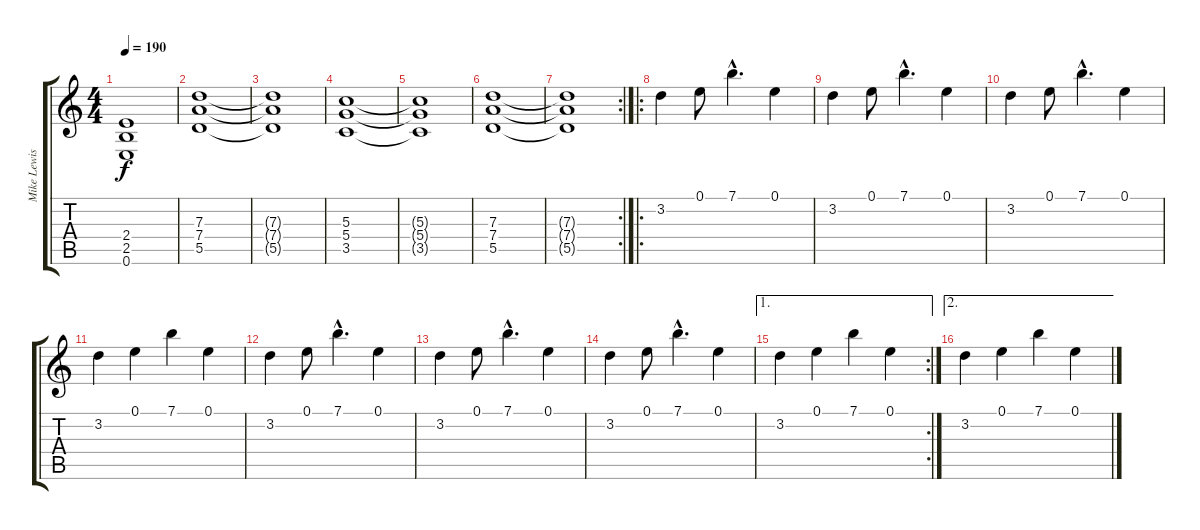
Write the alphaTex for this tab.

\track ("Mike Lewis" "Mike Lewis") {instrument electricguitarclean}
\staff {score tabs}
\tuning (E4 B3 G3 D3 A2 E2) {hide}
\ts (4 4)
\tempo 190
\clef g2
\ks c
(2.4{t} 2.5{t} 0.6{t}).1{dy f} |
(7.3 7.4 5.5).1 |
(7.3{t} 7.4{t} 5.5{t}).1 |
(5.3 5.4 3.5).1 |
(5.3{t} 5.4{t} 3.5{t}).1 |
(7.3 7.4 5.5).1 |
\rc 2
(7.3{t} 7.4{t} 5.5{t}).1 |
\ro
3.2.4{instrument distortionguitar} 0.1.8 7.1{hac}.4{d} 0.1.4 |
3.2.4 0.1.8 7.1{hac}.4{d} 0.1.4 |
3.2.4 0.1.8 7.1{hac}.4{d} 0.1.4 |
3.2.4 0.1.4 7.1.4 0.1.4 |
3.2.4 0.1.8 7.1{hac}.4{d} 0.1.4 |
3.2.4 0.1.8 7.1{hac}.4{d} 0.1.4 |
3.2.4 0.1.8 7.1{hac}.4{d} 0.1.4 |
\ae 1
\rc 2
3.2.4 0.1.4 7.1.4 0.1.4 |
\ae 2
3.2.4 0.1.4 7.1.4 0.1.4
